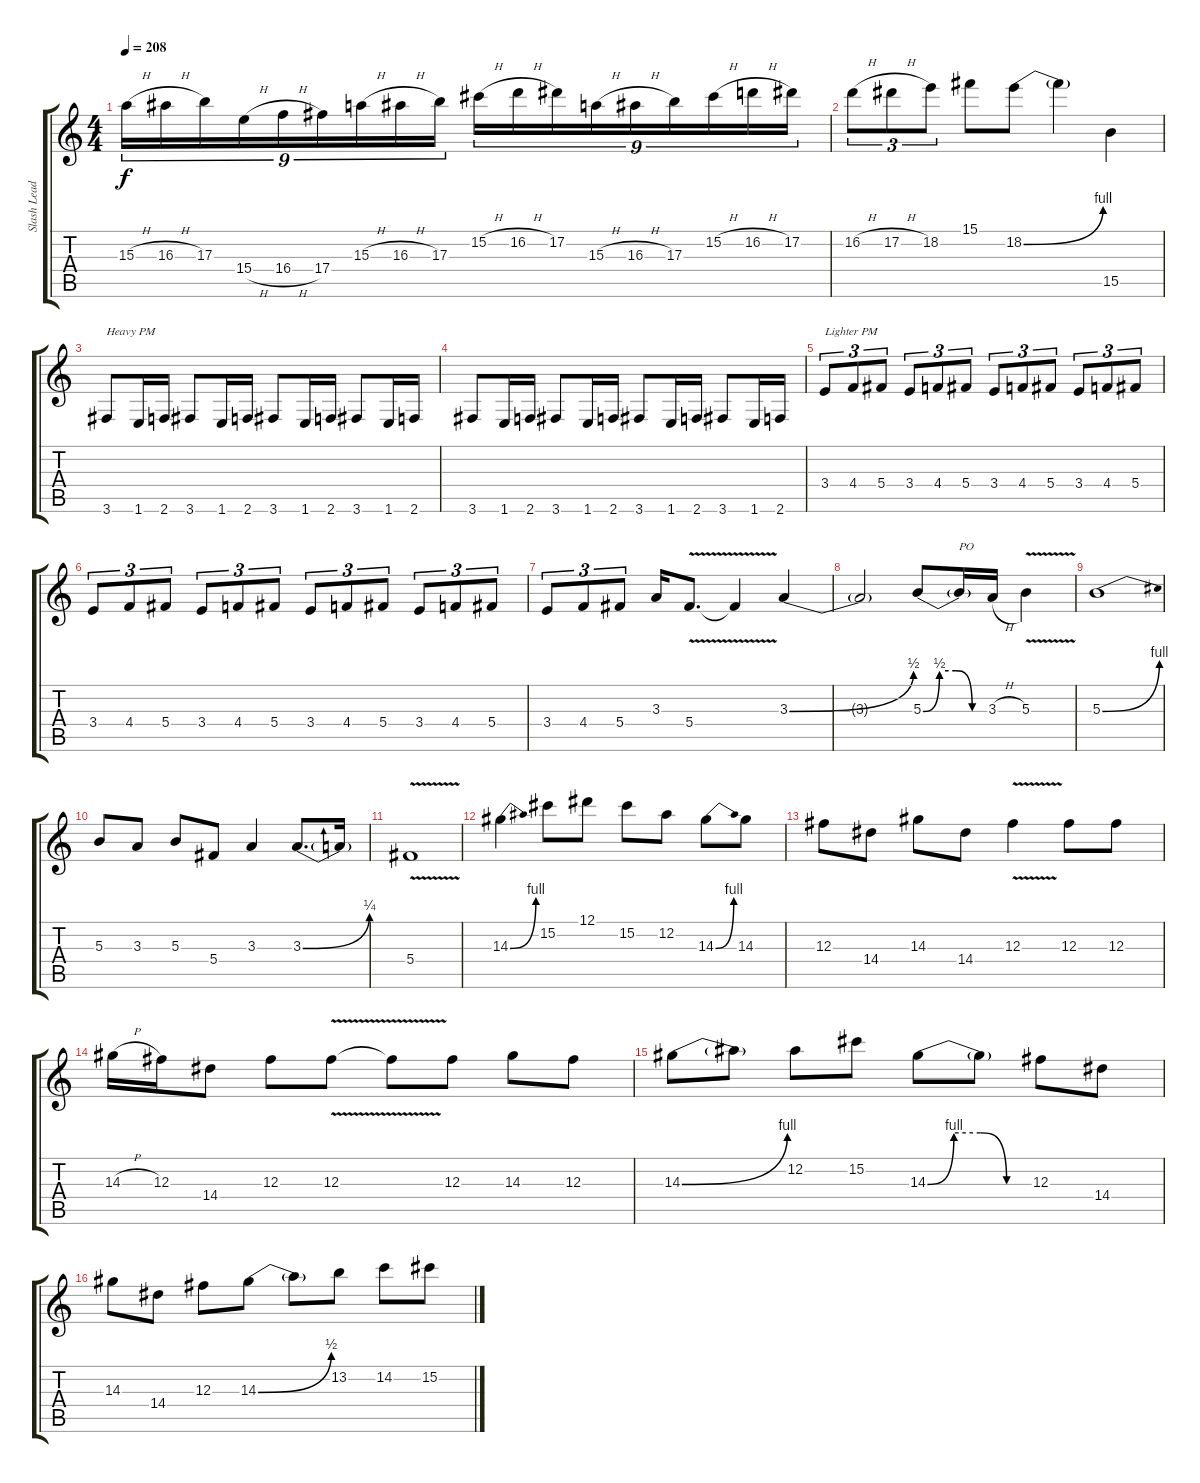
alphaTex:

\track ("Slash Lead" "Slash Lead") {instrument distortionguitar}
\staff {score tabs}
\tuning (Eb4 Bb3 Gb3 Db3 Ab2 Eb2) {hide}
\ts (4 4)
\tempo 208
\clef g2
\ks c
15.3{h}.16{tu (9 8) dy f} 16.3{h}.16{tu (9 8)} 17.3.16{tu (9 8)} 15.4{h}.16{tu (9 8)} 16.4{h}.16{tu (9 8)} 17.4.16{tu (9 8)} 15.3{h}.16{tu (9 8)} 16.3{h}.16{tu (9 8)} 17.3.16{tu (9 8) beam splitsecondary} 15.2{h}.16{tu (9 8)} 16.2{h}.16{tu (9 8)} 17.2.16{tu (9 8)} 15.3{h}.16{tu (9 8)} 16.3{h}.16{tu (9 8)} 17.3.16{tu (9 8)} 15.2{h}.16{tu (9 8)} 16.2{h}.16{tu (9 8)} 17.2.16{tu (9 8)} |
16.2{h}.8{tu (3 2)} 17.2{h}.8{tu (3 2)} 18.2.8{tu (3 2)} 15.1.8 18.2{be (bend 0 0 60 4)}.8 18.2{t}.4 15.5.4 |
3.6.8{txt "Heavy PM"} 1.6.16 2.6.16 3.6.8 1.6.16 2.6.16 3.6.8 1.6.16 2.6.16 3.6.8 1.6.16 2.6.16 |
3.6.8 1.6.16 2.6.16 3.6.8 1.6.16 2.6.16 3.6.8 1.6.16 2.6.16 3.6.8 1.6.16 2.6.16 |
3.4.8{tu (3 2) txt "Lighter PM"} 4.4.8{tu (3 2)} 5.4.8{tu (3 2)} 3.4.8{tu (3 2)} 4.4.8{tu (3 2)} 5.4.8{tu (3 2)} 3.4.8{tu (3 2)} 4.4.8{tu (3 2)} 5.4.8{tu (3 2)} 3.4.8{tu (3 2)} 4.4.8{tu (3 2)} 5.4.8{tu (3 2)} |
3.4.8{tu (3 2)} 4.4.8{tu (3 2)} 5.4.8{tu (3 2)} 3.4.8{tu (3 2)} 4.4.8{tu (3 2)} 5.4.8{tu (3 2)} 3.4.8{tu (3 2)} 4.4.8{tu (3 2)} 5.4.8{tu (3 2)} 3.4.8{tu (3 2)} 4.4.8{tu (3 2)} 5.4.8{tu (3 2)} |
3.4.8{tu (3 2)} 4.4.8{tu (3 2)} 5.4.8{tu (3 2)} 3.3.16 5.4{v}.8{d} 5.4{t}.4 3.3{be (bend 0 0 60 2)}.4 |
3.3{t}.2 5.3{be (custom 0 0 15 2 30 2 45 0 60 0)}.8 5.3{t}.16{txt "PO"} 3.3{h}.16 5.3{v}.4 |
5.3{be (bend 0 0 60 4)}.1 |
5.3.8 3.3.8 5.3.8 5.4.8 3.3.4 3.3{be (bend 0 0 60 1)}.8{d} 3.3{t}.16 |
5.4{v}.1 |
14.3{be (bend 0 0 60 4)}.4 15.2.8 12.1.8 15.2.8 12.2.8 14.3{be (bend 0 0 60 4)}.8 14.3.8 |
12.3.8 14.4.8 14.3.8 14.4.8 12.3{v}.4 12.3.8 12.3.8 |
14.3{h}.16 12.3.16 14.4.8 12.3.8 12.3{v}.8 12.3{t}.8 12.3.8 14.3.8 12.3.8 |
14.3{be (bend 0 0 60 4)}.8 14.3{t}.8 12.2.8 15.2.8 14.3{be (custom 0 0 15 4 30 4 45 0 60 0)}.8 14.3{t}.8 12.3.8 14.4.8 |
14.3.8 14.4.8 12.3.8 14.3{be (bend 0 0 60 2)}.8 14.3{t}.8 13.2.8 14.2.8 15.2.8
